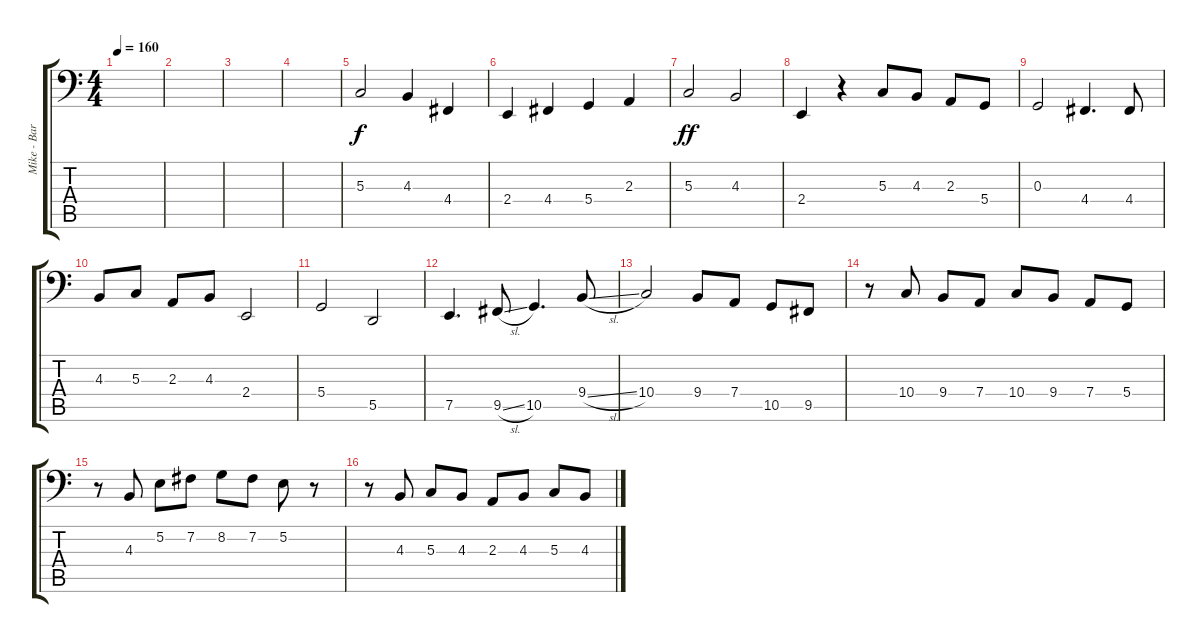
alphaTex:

\track ("Mike - Bari" "Mike - Bar") {instrument baritonesax}
\staff {score tabs}
\tuning (E3 B2 G2 D2 A1 E1) {hide}
\ts (4 4)
\tempo 160
\clef f4
\ks c
|
|
|
|
5.3.2 4.3.4 4.4.4 |
2.4.4 4.4.4 5.4.4 2.3.4 |
5.3.2{dy ff} 4.3.2 |
2.4.4 r.4 5.3.8 4.3.8 2.3.8 5.4.8 |
0.3.2 4.4.4{d} 4.4.8 |
4.3.8 5.3.8 2.3.8 4.3.8 2.4.2 |
5.4.2 5.5.2 |
7.5.4{d} 9.5{sl}.8 10.5.4{d} 9.4{sl}.8 |
10.4.2 9.4.8 7.4.8 10.5.8 9.5.8 |
r.8 10.4.8 9.4.8 7.4.8 10.4.8 9.4.8 7.4.8 5.4.8 |
r.8 4.3.8 5.2.8 7.2.8 8.2.8 7.2.8 5.2.8 r.8 |
r.8 4.3.8 5.3.8 4.3.8 2.3.8 4.3.8 5.3.8 4.3.8
